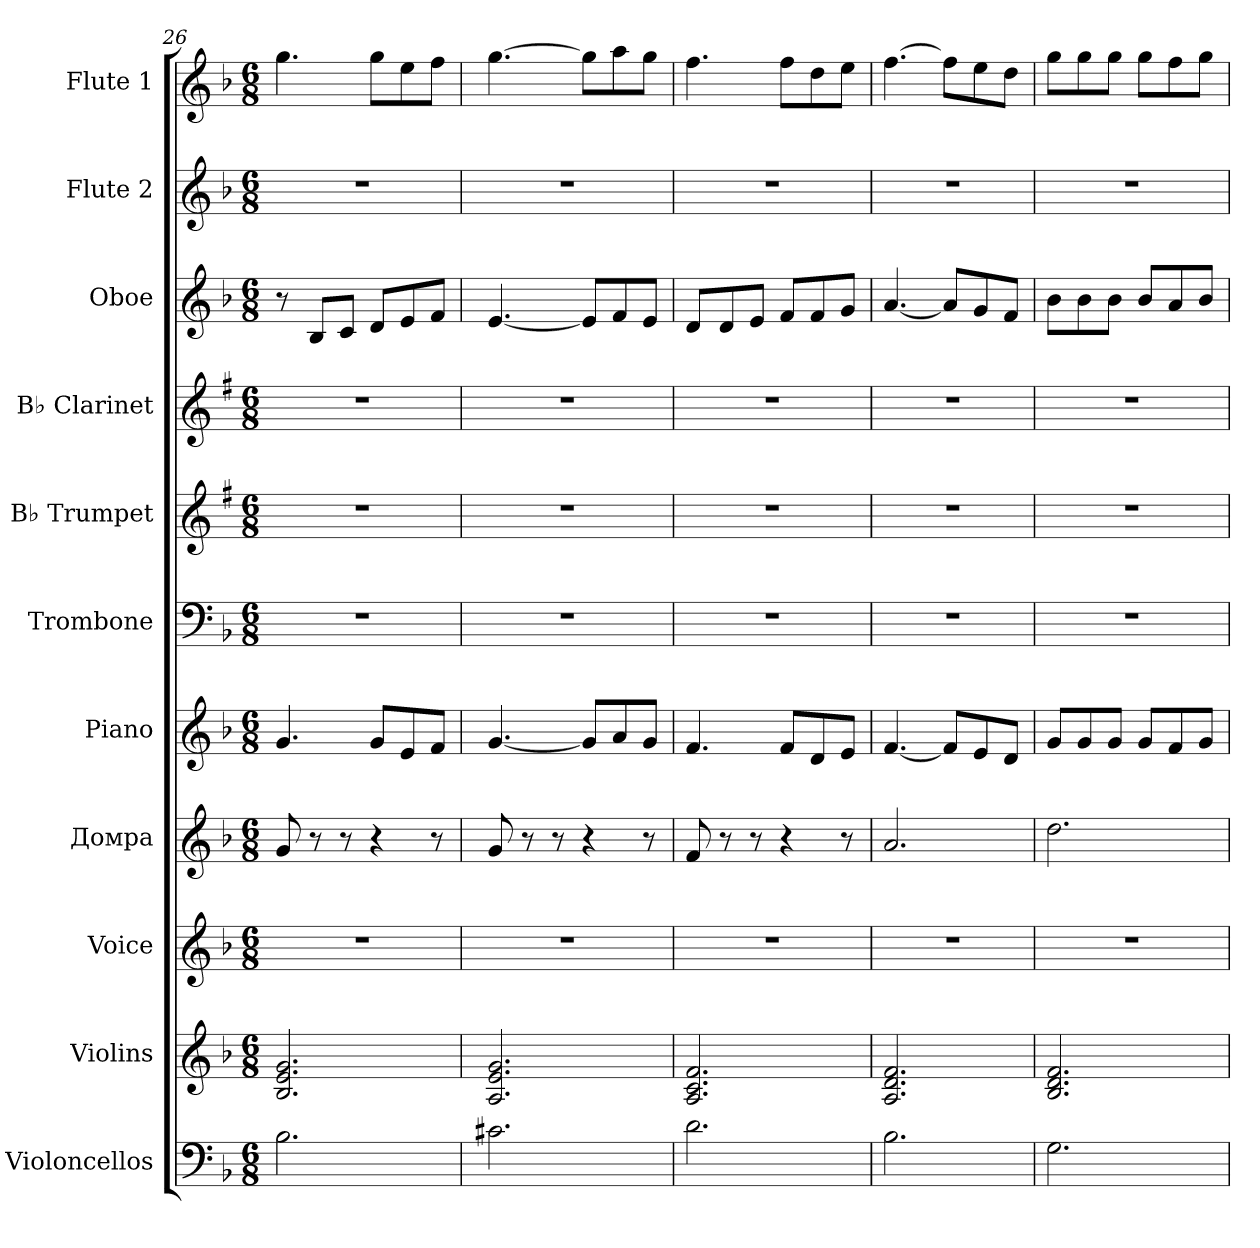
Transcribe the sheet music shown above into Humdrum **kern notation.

**kern	**kern	**kern	**kern	**kern	**kern	**kern	**kern	**kern	**kern	**kern
*part11	*part10	*part9	*part8	*part7	*part6	*part5	*part4	*part3	*part2	*part1
*staff11	*staff10	*staff9	*staff8	*staff7	*staff6	*staff5	*staff4	*staff3	*staff2	*staff1
*I"Violoncellos	*I"Violins	*I"Voice	*I"Домра	*I"Piano	*I"Trombone	*I"B♭ Trumpet	*I"B♭ Clarinet	*I"Oboe	*I"Flute 2	*I"Flute 1
*I'Vcs.	*I'Vlns.	*I'Vo.	*	*I'Pno.	*I'Tbn.	*I'B♭ Tpt.	*I'B♭ Cl.	*I'Ob.	*I'Fl. 2	*I'Fl. 1
*clefF4	*clefG2	*clefG2	*clefG2	*clefG2	*clefF4	*clefG2	*clefG2	*clefG2	*clefG2	*clefG2
*	*	*	*	*	*	*ITrd1c2	*ITrd1c2	*	*	*
*k[b-]	*k[b-]	*k[b-]	*k[b-]	*k[b-]	*k[b-]	*k[b-]	*k[b-]	*k[b-]	*k[b-]	*k[b-]
*M6/8	*M6/8	*M6/8	*M6/8	*M6/8	*M6/8	*M6/8	*M6/8	*M6/8	*M6/8	*M6/8
=26	=26	=26	=26	=26	=26	=26	=26	=26	=26	=26
2.B-\	2.B-/ 2.e/ 2.g/	2.r	8g/	4.g/	2.r	2.r	2.r	8r	2.r	4.gg\
.	.	.	8r	.	.	.	.	8B-/L	.	.
.	.	.	8r	.	.	.	.	8c/J	.	.
.	.	.	4r	8g/L	.	.	.	8d/L	.	8gg\L
.	.	.	.	8e/	.	.	.	8e/	.	8ee\
.	.	.	8r	8f/J	.	.	.	8f/J	.	8ff\J
=27	=27	=27	=27	=27	=27	=27	=27	=27	=27	=27
2.c#X\	2.A/ 2.e/ 2.g/	2.r	8g/	[4.g/	2.r	2.r	2.r	[4.e/	2.r	[4.gg\
.	.	.	8r	.	.	.	.	.	.	.
.	.	.	8r	.	.	.	.	.	.	.
.	.	.	4r	8g/L]	.	.	.	8e/L]	.	8gg\L]
.	.	.	.	8a/	.	.	.	8f/	.	8aa\
.	.	.	8r	8g/J	.	.	.	8e/J	.	8gg\J
!!LO:PB:g=z
=28	=28	=28	=28	=28	=28	=28	=28	=28	=28	=28
2.d\	2.A/ 2.c/ 2.f/	2.r	8f/	4.f/	2.r	2.r	2.r	8d/L	2.r	4.ff\
.	.	.	8r	.	.	.	.	8d/	.	.
.	.	.	8r	.	.	.	.	8e/J	.	.
.	.	.	4r	8f/L	.	.	.	8f/L	.	8ff\L
.	.	.	.	8d/	.	.	.	8f/	.	8dd\
.	.	.	8r	8e/J	.	.	.	8g/J	.	8ee\J
=29	=29	=29	=29	=29	=29	=29	=29	=29	=29	=29
2.B-\	2.A/ 2.d/ 2.f/	2.r	2.a/	[4.f/	2.r	2.r	2.r	[4.a/	2.r	[4.ff\
.	.	.	.	8f/L]	.	.	.	8a/L]	.	8ff\L]
.	.	.	.	8e/	.	.	.	8g/	.	8ee\
.	.	.	.	8d/J	.	.	.	8f/J	.	8dd\J
=30	=30	=30	=30	=30	=30	=30	=30	=30	=30	=30
2.G\	2.B-/ 2.d/ 2.f/	2.r	2.dd\	8g/L	2.r	2.r	2.r	8b-\L	2.r	8gg\L
.	.	.	.	8g/	.	.	.	8b-\	.	8gg\
.	.	.	.	8g/J	.	.	.	8b-\J	.	8gg\J
.	.	.	.	8g/L	.	.	.	8b-/L	.	8gg\L
.	.	.	.	8f/	.	.	.	8a/	.	8ff\
.	.	.	.	8g/J	.	.	.	8b-/J	.	8gg\J
=	=	=	=	=	=	=	=	=	=	=
*-	*-	*-	*-	*-	*-	*-	*-	*-	*-	*-
